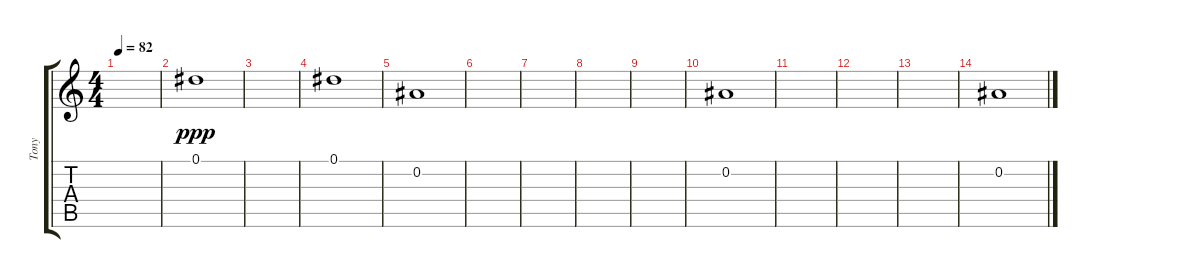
\track ("Tony" "Tony") {instrument distortionguitar}
\staff {score tabs}
\tuning (Eb4 Bb3 Gb3 Db3 Ab2 Eb2) {hide}
\ts (4 4)
\tempo 82
\clef g2
\ks c
|
0.1.1{dy ppp} |
|
0.1.1 |
0.2.1 |
|
|
|
|
0.2.1 |
|
|
|
0.2.1
